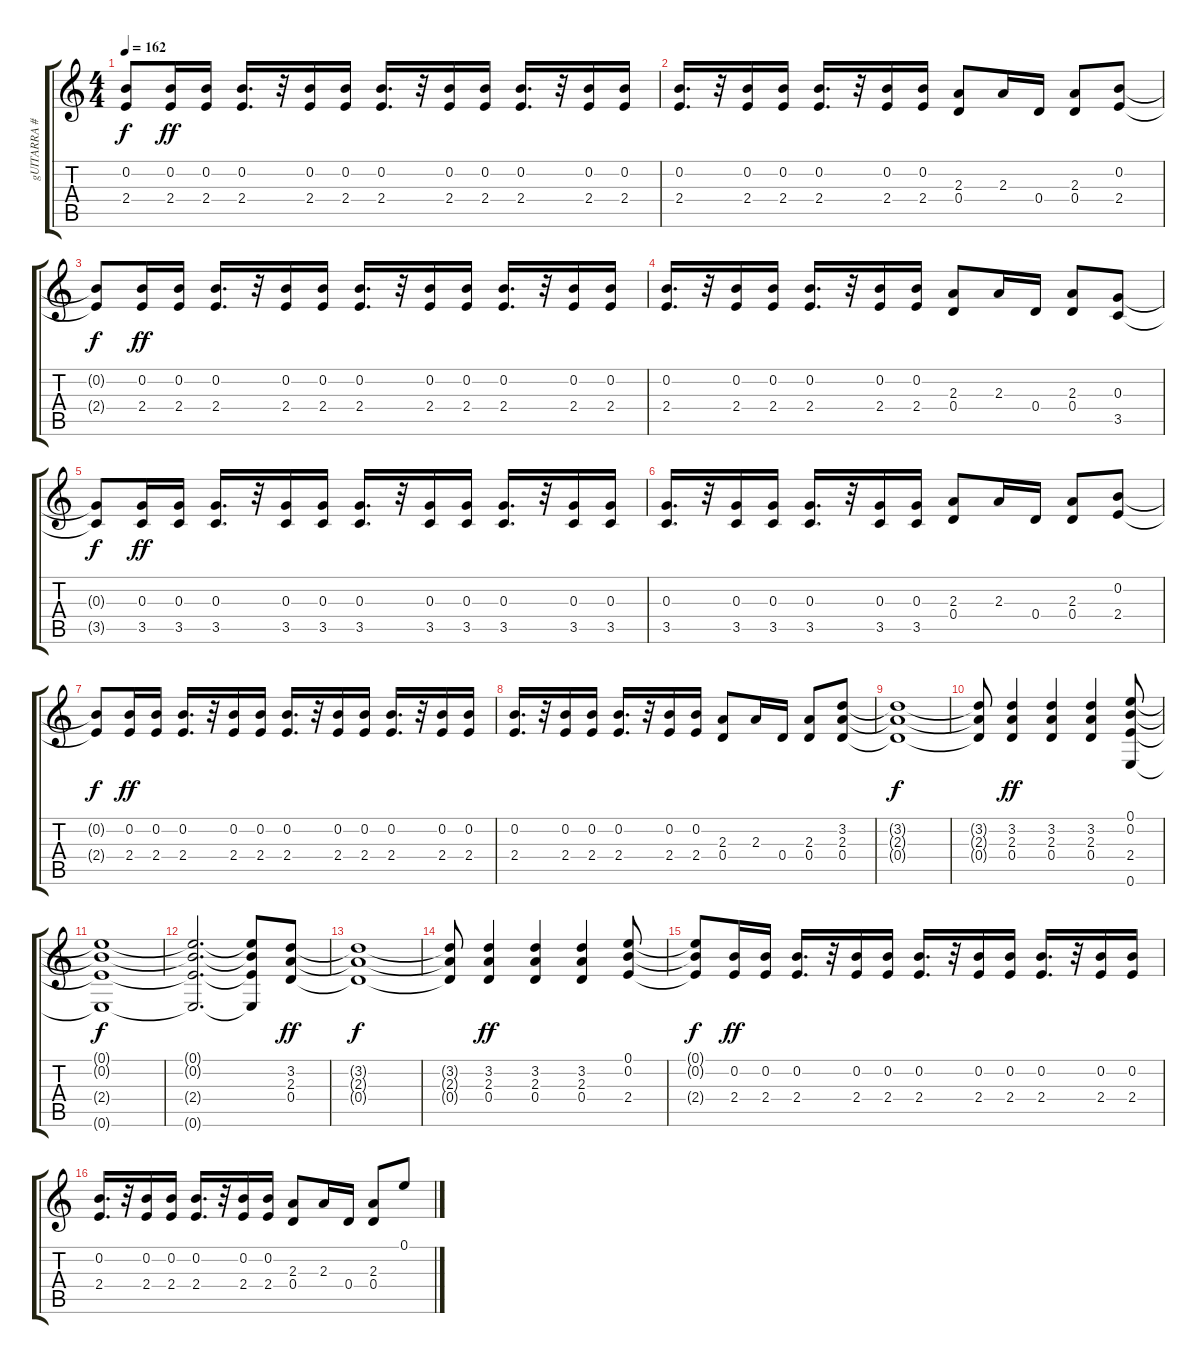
\track ("gUITARRA #1" "gUITARRA #") {instrument overdrivenguitar}
\staff {score tabs}
\tuning (E4 B3 G3 D3 A2 E2) {hide}
\ts (4 4)
\tempo 162
\clef g2
\ks c
(0.2{t} 2.4{t}).8{dy f} (0.2 2.4).16{dy ff} (0.2 2.4).16 (0.2 2.4).16{d} r.32 (0.2 2.4).16 (0.2 2.4).16 (0.2 2.4).16{d} r.32 (0.2 2.4).16 (0.2 2.4).16 (0.2 2.4).16{d} r.32 (0.2 2.4).16 (0.2 2.4).16 |
(0.2 2.4).16{d} r.32 (0.2 2.4).16 (0.2 2.4).16 (0.2 2.4).16{d} r.32 (0.2 2.4).16 (0.2 2.4).16 (2.3 0.4).8 2.3.16 0.4.16 (2.3 0.4).8 (0.2 2.4).8 |
(0.2{t} 2.4{t}).8{dy f} (0.2 2.4).16{dy ff} (0.2 2.4).16 (0.2 2.4).16{d} r.32 (0.2 2.4).16 (0.2 2.4).16 (0.2 2.4).16{d} r.32 (0.2 2.4).16 (0.2 2.4).16 (0.2 2.4).16{d} r.32 (0.2 2.4).16 (0.2 2.4).16 |
(0.2 2.4).16{d} r.32 (0.2 2.4).16 (0.2 2.4).16 (0.2 2.4).16{d} r.32 (0.2 2.4).16 (0.2 2.4).16 (2.3 0.4).8 2.3.16 0.4.16 (2.3 0.4).8 (0.3 3.5).8 |
(0.3{t} 3.5{t}).8{dy f} (0.3 3.5).16{dy ff} (0.3 3.5).16 (0.3 3.5).16{d} r.32 (0.3 3.5).16 (0.3 3.5).16 (0.3 3.5).16{d} r.32 (0.3 3.5).16 (0.3 3.5).16 (0.3 3.5).16{d} r.32 (0.3 3.5).16 (0.3 3.5).16 |
(0.3 3.5).16{d} r.32 (0.3 3.5).16 (0.3 3.5).16 (0.3 3.5).16{d} r.32 (0.3 3.5).16 (0.3 3.5).16 (2.3 0.4).8 2.3.16 0.4.16 (2.3 0.4).8 (0.2 2.4).8 |
(0.2{t} 2.4{t}).8{dy f} (0.2 2.4).16{dy ff} (0.2 2.4).16 (0.2 2.4).16{d} r.32 (0.2 2.4).16 (0.2 2.4).16 (0.2 2.4).16{d} r.32 (0.2 2.4).16 (0.2 2.4).16 (0.2 2.4).16{d} r.32 (0.2 2.4).16 (0.2 2.4).16 |
(0.2 2.4).16{d} r.32 (0.2 2.4).16 (0.2 2.4).16 (0.2 2.4).16{d} r.32 (0.2 2.4).16 (0.2 2.4).16 (2.3 0.4).8 2.3.16 0.4.16 (2.3 0.4).8 (3.2 2.3 0.4).8 |
(3.2{t} 2.3{t} 0.4{t}).1{dy f} |
(3.2{t} 2.3{t} 0.4{t}).8 (3.2 2.3 0.4).4{dy ff} (3.2 2.3 0.4).4 (3.2 2.3 0.4).4 (0.1 0.2 2.4 0.6).8 |
(0.1{t} 0.2{t} 2.4{t} 0.6{t}).1{dy f} |
(0.1{t} 0.2{t} 2.4{t} 0.6{t}).2{d} (0.1{t} 0.2{t} 2.4{t} 0.6{t}).8 (3.2 2.3 0.4).8{dy ff} |
(3.2{t} 2.3{t} 0.4{t}).1{dy f} |
(3.2{t} 2.3{t} 0.4{t}).8 (3.2 2.3 0.4).4{dy ff} (3.2 2.3 0.4).4 (3.2 2.3 0.4).4 (0.1 0.2 2.4).8 |
(0.1{t} 0.2{t} 2.4{t}).8{dy f} (0.2 2.4).16{dy ff} (0.2 2.4).16 (0.2 2.4).16{d} r.32 (0.2 2.4).16 (0.2 2.4).16 (0.2 2.4).16{d} r.32 (0.2 2.4).16 (0.2 2.4).16 (0.2 2.4).16{d} r.32 (0.2 2.4).16 (0.2 2.4).16 |
(0.2 2.4).16{d} r.32 (0.2 2.4).16 (0.2 2.4).16 (0.2 2.4).16{d} r.32 (0.2 2.4).16 (0.2 2.4).16 (2.3 0.4).8 2.3.16 0.4.16 (2.3 0.4).8 0.1.8
